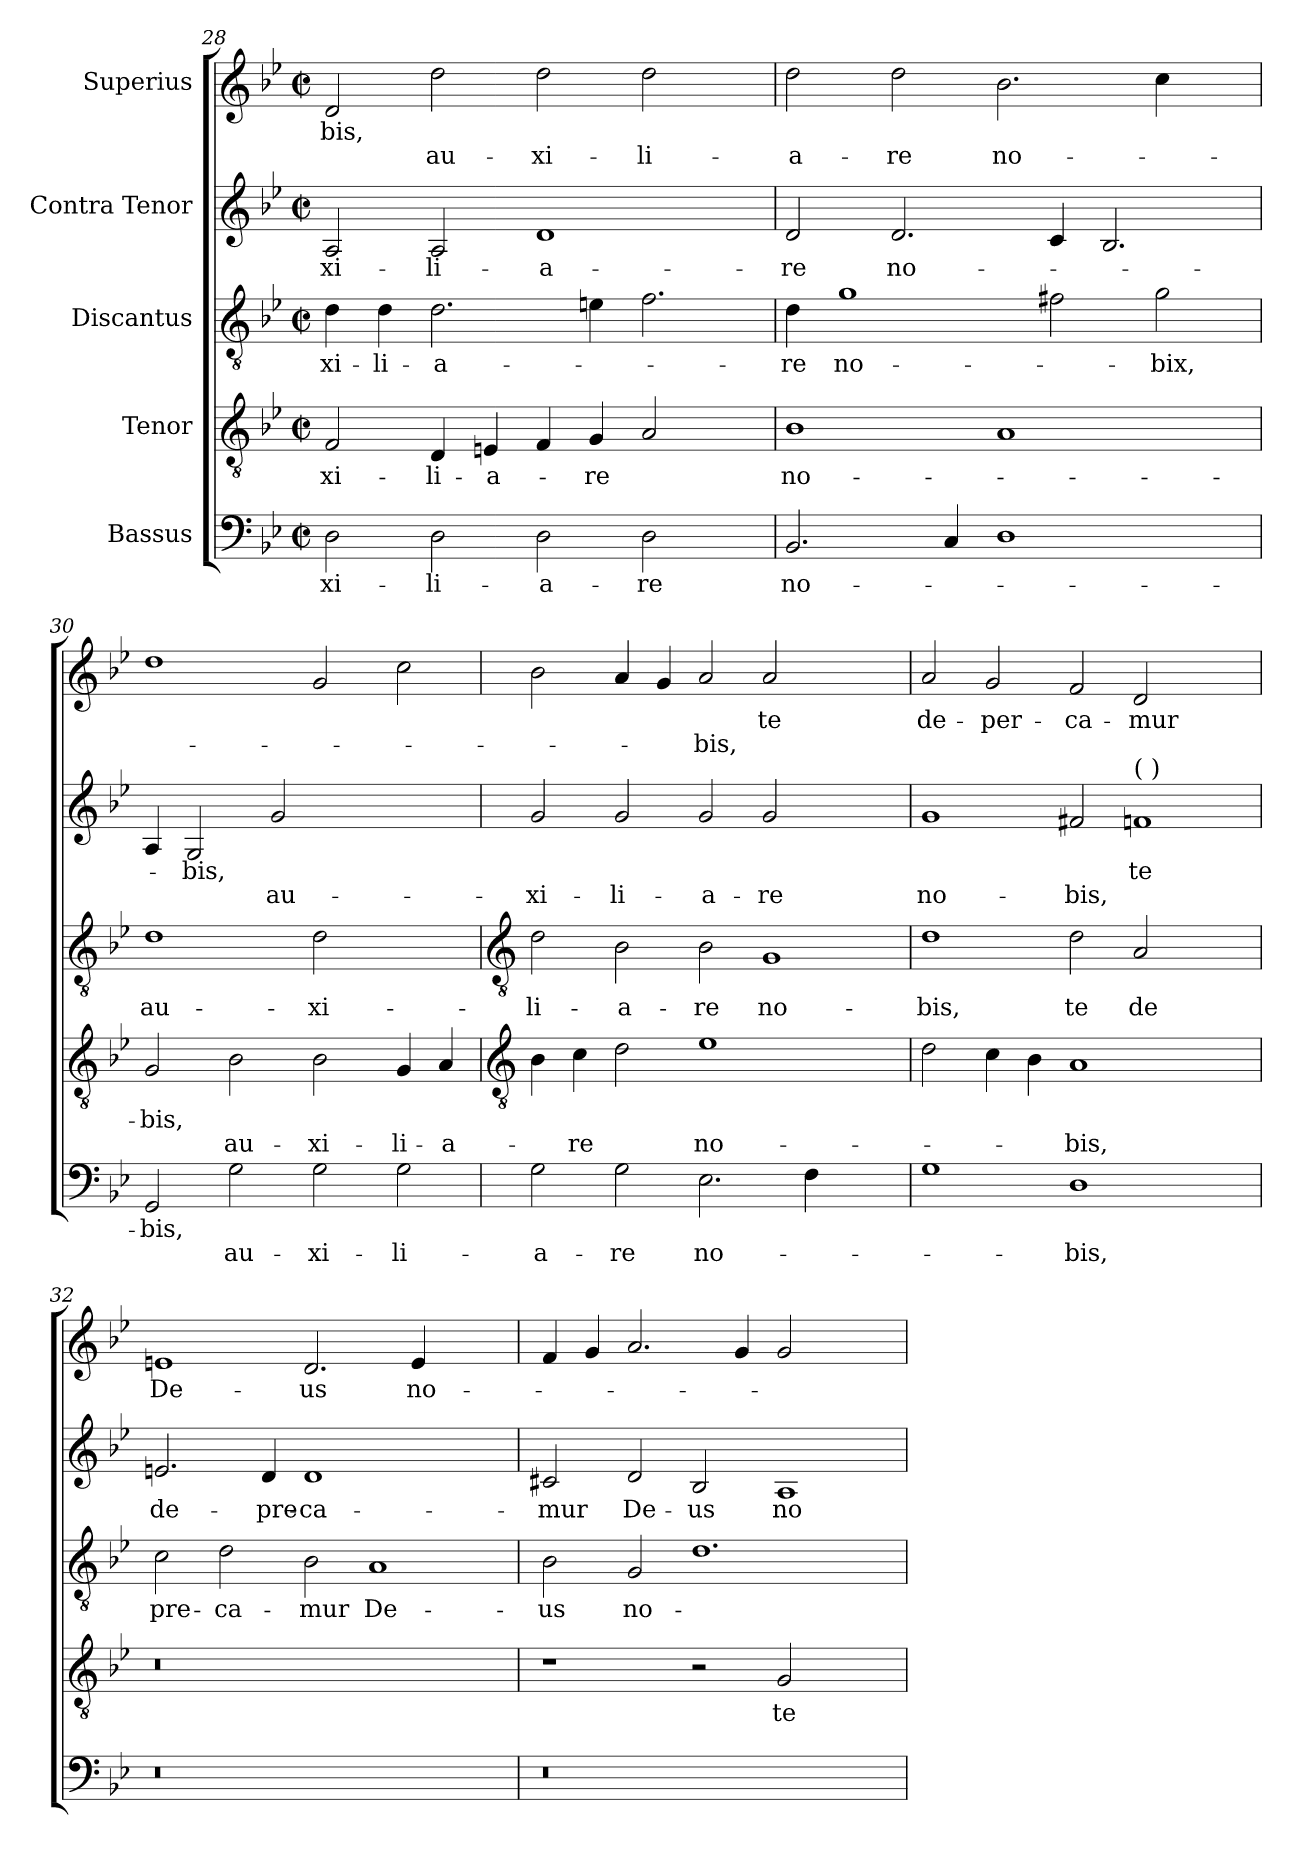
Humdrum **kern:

**kern	**text	**text	**kern	**text	**text	**kern	**text	**kern	**text	**text	**kern	**text	**text
*part5	*part5	*part5	*part4	*part4	*part4	*part3	*part3	*part2	*part2	*part2	*part1	*part1	*part1
*staff5	*staff5	*staff5	*staff4	*staff4	*staff4	*staff3	*staff3	*staff2	*staff2	*staff2	*staff1	*staff1	*staff1
*I"Bassus	*	*	*I"Tenor	*	*	*I"Discantus	*	*I"Contra Tenor	*	*	*I"Superius	*	*
*clefF4	*	*	*clefGv2	*	*	*clefGv2	*	*clefG2	*	*	*clefG2	*	*
*k[b-e-]	*	*	*k[b-e-]	*	*	*k[b-e-]	*	*k[b-e-]	*	*	*k[b-e-]	*	*
*B-:	*	*	*B-:	*	*	*B-:	*	*B-:	*	*	*B-:	*	*
*M4/2	*	*	*M4/2	*	*	*M4/2	*	*M4/2	*	*	*M4/2	*	*
*met(c|)	*	*	*met(c|)	*	*	*met(c|)	*	*met(c|)	*	*	*met(c|)	*	*
=28	=28	=28	=28	=28	=28	=28	=28	=28	=28	=28	=28	=28	=28
!	!LO:LY:b	!	!	!LO:LY:b	!	!	!LO:LY:b	!	!LO:LY:b	!	!	!LO:LY:b	!
2D	-xi-	.	2F	-xi-	.	4d	-xi-	2A	-xi-	.	2d	-bis,	.
!	!	!	!	!	!	!	!LO:LY:b	!	!	!	!	!	!
.	.	.	.	.	.	4d	-li-	.	.	.	.	.	.
!	!LO:LY:b	!	!	!LO:LY:b	!	!	!LO:LY:b	!	!LO:LY:b	!	!	!	!LO:LY:b
2D	-li-	.	4D	-li-	.	2.d	-a-	2A	-li-	.	2dd	.	au-
!	!	!	!	!LO:LY:b	!	!	!	!	!	!	!	!	!
.	.	.	4En	-a-	.	.	.	.	.	.	.	.	.
!	!LO:LY:b	!	!	!	!	!	!	!	!LO:LY:b	!	!	!	!LO:LY:b
2D	-a-	.	4F	.	.	.	.	1d	-a-	.	2dd	.	-xi-
!	!	!	!	!LO:LY:b	!	!	!	!	!	!	!	!	!
.	.	.	4G	-re	.	4en	.	.	.	.	.	.	.
!	!LO:LY:b	!	!	!	!	!	!	!	!	!	!	!	!LO:LY:b
2D	-re	.	2A	.	.	2.f	.	.	.	.	2dd	.	-li-
4ryy	.	.	4ryy	.	.	.	.	4ryy	.	.	4ryy	.	.
=29	=29	=29	=29	=29	=29	=29	=29	=29	=29	=29	=29	=29	=29
!	!LO:LY:b	!	!	!LO:LY:b	!	!	!LO:LY:b	!	!LO:LY:b	!	!	!	!LO:LY:b
2.BB-	no-	.	1B-	no-	.	4d	-re	2d	-re	.	2dd	.	-a-
!	!	!	!	!	!	!	!LO:LY:b	!	!	!	!	!	!
.	.	.	.	.	.	1g	no-	.	.	.	.	.	.
!	!	!	!	!	!	!	!	!	!LO:LY:b	!	!	!	!LO:LY:b
.	.	.	.	.	.	.	.	2.d	no-	.	2dd	.	-re
4C	.	.	.	.	.	.	.	.	.	.	.	.	.
!	!	!	!	!	!	!	!	!	!	!	!	!	!LO:LY:b
1D	.	.	1A	.	.	.	.	.	.	.	2.b-	.	no-
.	.	.	.	.	.	2f#X	.	4c	.	.	.	.	.
.	.	.	.	.	.	.	.	2.B-	.	.	.	.	.
!	!	!	!	!	!	!	!LO:LY:b	!	!	!	!	!	!
.	.	.	.	.	.	2g	-bix,	.	.	.	4cc	.	.
4ryy	.	.	4ryy	.	.	.	.	.	.	.	4ryy	.	.
!!LO:LB:g=z
=30	=30	=30	=30	=30	=30	=30	=30	=30	=30	=30	=30	=30	=30
!	!LO:LY:b	!	!	!LO:LY:b	!	!	!LO:LY:b	!	!	!	!	!	!
2GG	-bis,	.	2G	-bis,	.	1d	au-	4A	.	.	1dd	.	.
!	!	!	!	!	!	!	!	!	!LO:LY:b	!	!	!	!
.	.	.	.	.	.	.	.	2G	-bis,	.	.	.	.
!	!	!LO:LY:b	!	!	!LO:LY:b	!	!	!	!	!	!	!	!
2G	.	au-	2B-	.	au-	.	.	.	.	.	.	.	.
!	!	!	!	!	!	!	!	!	!	!LO:LY:b	!	!	!
.	.	.	.	.	.	.	.	2g	.	au-	.	.	.
!	!	!LO:LY:b	!	!	!LO:LY:b	!	!LO:LY:b	!	!	!	!	!	!
2G	.	-xi-	2B-	.	-xi-	2d	-xi-	.	.	.	2g	.	.
.	.	.	.	.	.	.	.	2.ryy	.	.	.	.	.
!	!	!LO:LY:b	!	!	!LO:LY:b	!	!	!	!	!	!	!	!
2G	.	-li-	4G	.	-li-	2ryy	.	.	.	.	2cc	.	.
!	!	!	!	!	!LO:LY:b	!	!	!	!	!	!	!	!
.	.	.	4A	.	-a-	.	.	.	.	.	.	.	.
!!LO:LB:g=z
=30A	=30A	=30A	=30A	=30A	=30A	=30A	=30A	=30A	=30A	=30A	=30A	=30A	=30A
*	*	*	*clefGv2	*	*	*clefGv2	*	*	*	*	*	*	*
!	!	!LO:LY:b	!	!	!	!	!LO:LY:b	!	!	!LO:LY:b	!	!	!
2G	.	-a-	4B-	.	.	2d	-li-	2g	.	-xi-	2b-	.	.
!	!	!	!	!	!LO:LY:b	!	!	!	!	!	!	!	!
.	.	.	4c	.	-re	.	.	.	.	.	.	.	.
!	!	!LO:LY:b	!	!	!	!	!LO:LY:b	!	!	!LO:LY:b	!	!	!
2G	.	-re	2d	.	.	2B-	-a-	2g	.	-li-	4a	.	.
.	.	.	.	.	.	.	.	.	.	.	4g	.	.
!	!	!LO:LY:b	!	!	!LO:LY:b	!	!LO:LY:b	!	!	!LO:LY:b	!	!	!LO:LY:b
2.E-	.	no-	1e-	.	no-	2B-	-re	2g	.	-a-	2a	.	-bis,
!	!	!	!	!	!	!	!LO:LY:b	!	!	!LO:LY:b	!	!LO:LY:b	!
.	.	.	.	.	.	1G	no-	2g	.	-re	2a	te	.
4F	.	.	.	.	.	.	.	.	.	.	.	.	.
2ryy	.	.	2ryy	.	.	.	.	2ryy	.	.	2ryy	.	.
=31A	=31A	=31A	=31A	=31A	=31A	=31A	=31A	=31A	=31A	=31A	=31A	=31A	=31A
!	!	!	!	!	!	!	!LO:LY:b	!	!	!LO:LY:b	!	!LO:LY:b	!
1G	.	.	2d	.	.	1d	-bis,	1g	.	no-	2a	de-	.
!	!	!	!	!	!	!	!	!	!	!	!	!LO:LY:b	!
.	.	.	4c	.	.	.	.	.	.	.	2g	-per-	.
.	.	.	4B-	.	.	.	.	.	.	.	.	.	.
!	!	!LO:LY:b	!	!	!LO:LY:b	!	!LO:LY:b	!	!	!LO:LY:b	!	!LO:LY:b	!
1D	.	-bis,	1A	.	-bis,	2d	te	2f#X	.	-bis,	2f	-ca-	.
!	!	!	!	!	!	!	!	!LO:TX:a:t=(  )	!	!	!	!	!
!	!	!	!	!	!	!	!LO:LY:b	!	!LO:LY:b	!	!	!LO:LY:b	!
.	.	.	.	.	.	2A	de	1f	te	.	2d	-mur	.
2ryy	.	.	2ryy	.	.	2ryy	.	.	.	.	2ryy	.	.
=32A	=32A	=32A	=32A	=32A	=32A	=32A	=32A	=32A	=32A	=32A	=32A	=32A	=32A
!	!	!	!	!	!	!	!LO:LY:b	!	!LO:LY:b	!	!	!LO:LY:b	!
0r	.	.	0r	.	.	2c	pre-	2.en	de-	.	1e	De-	.
!	!	!	!	!	!	!	!LO:LY:b	!	!	!	!	!	!
.	.	.	.	.	.	2d	-ca-	.	.	.	.	.	.
!	!	!	!	!	!	!	!	!	!LO:LY:b	!	!	!	!
.	.	.	.	.	.	.	.	4d	-pre-	.	.	.	.
!	!	!	!	!	!	!	!LO:LY:b	!	!LO:LY:b	!	!	!LO:LY:b	!
.	.	.	.	.	.	2B-	-mur	1d	-ca-	.	2.d	-us	.
!	!	!	!	!	!	!	!LO:LY:b	!	!	!	!	!	!
.	.	.	.	.	.	1A	De-	.	.	.	.	.	.
!	!	!	!	!	!	!	!	!	!	!	!	!LO:LY:b	!
.	.	.	.	.	.	.	.	.	.	.	4e	no-	.
2ryy	.	.	2ryy	.	.	.	.	2ryy	.	.	2ryy	.	.
=33A	=33A	=33A	=33A	=33A	=33A	=33A	=33A	=33A	=33A	=33A	=33A	=33A	=33A
!	!	!	!	!	!	!	!LO:LY:b	!	!LO:LY:b	!	!	!	!
0r	.	.	1r	.	.	2B-	-us	2c#X	-mur	.	4f	.	.
.	.	.	.	.	.	.	.	.	.	.	4g	.	.
!	!	!	!	!	!	!	!LO:LY:b	!	!LO:LY:b	!	!	!	!
.	.	.	.	.	.	2G	no-	2d	De-	.	2.a	.	.
!	!	!	!	!	!	!	!	!	!LO:LY:b	!	!	!	!
.	.	.	2r	.	.	1.d	.	2B-	-us	.	.	.	.
.	.	.	.	.	.	.	.	.	.	.	4g	.	.
!	!	!	!	!LO:LY:b	!	!	!	!	!LO:LY:b	!	!	!	!
.	.	.	2G	te	.	.	.	1A	no-	.	2g	.	.
2ryy	.	.	2ryy	.	.	.	.	.	.	.	2ryy	.	.
=	=	=	=	=	=	=	=	=	=	=	=	=	=
*-	*-	*-	*-	*-	*-	*-	*-	*-	*-	*-	*-	*-	*-
